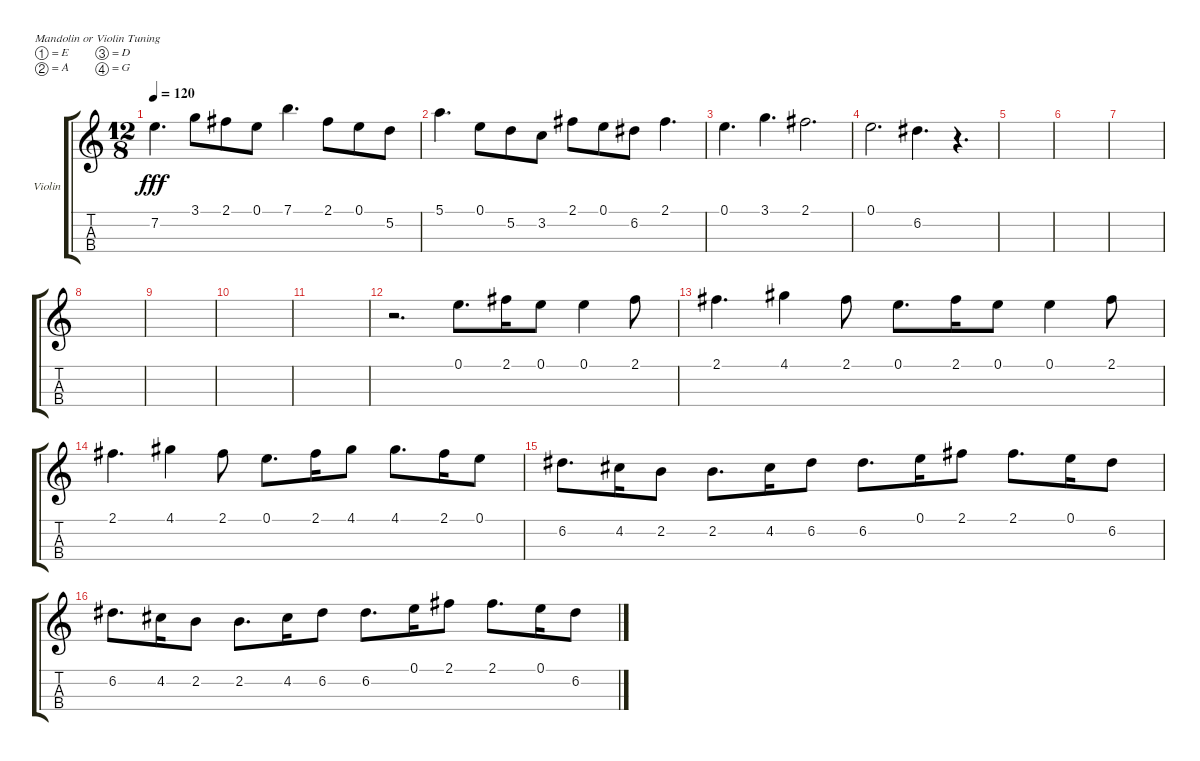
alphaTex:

\defaultSystemsLayout 4
\bracketExtendMode groupsimilarinstruments
\firstSystemTrackNameOrientation horizontal
\otherSystemsTrackNameOrientation horizontal
\track ("Violin" "Violin") {instrument violin}
\staff {score tabs}
\tuning (E5 A4 D4 G3)
\ts (12 8)
\tempo 120
\clef g2
\ks c
7.2.4{d dy fff} 3.1.8 2.1.8 0.1.8 7.1.4{d} 2.1.8 0.1.8 5.2.8 |
5.1.4{d} 0.1.8 5.2.8 3.2.8 2.1.8 0.1.8 6.2.8 2.1.4{d} |
0.1.4{d} 3.1.4{d} 2.1.2{d} |
0.1.2{d} 6.2.4{d} r.4{d} |
|
|
|
|
|
|
|
r.2{d} 0.1.8{d} 2.1.16 0.1.8 0.1.4 2.1.8 |
2.1.4{d} 4.1.4 2.1.8 0.1.8{d} 2.1.16 0.1.8 0.1.4 2.1.8 |
2.1.4{d} 4.1.4 2.1.8 0.1.8{d} 2.1.16 4.1.8 4.1.8{d} 2.1.16 0.1.8 |
6.2.8{d} 4.2.16 2.2.8 2.2.8{d} 4.2.16 6.2.8 6.2.8{d} 0.1.16 2.1.8 2.1.8{d} 0.1.16 6.2.8 |
6.2.8{d} 4.2.16 2.2.8 2.2.8{d} 4.2.16 6.2.8 6.2.8{d} 0.1.16 2.1.8 2.1.8{d} 0.1.16 6.2.8
